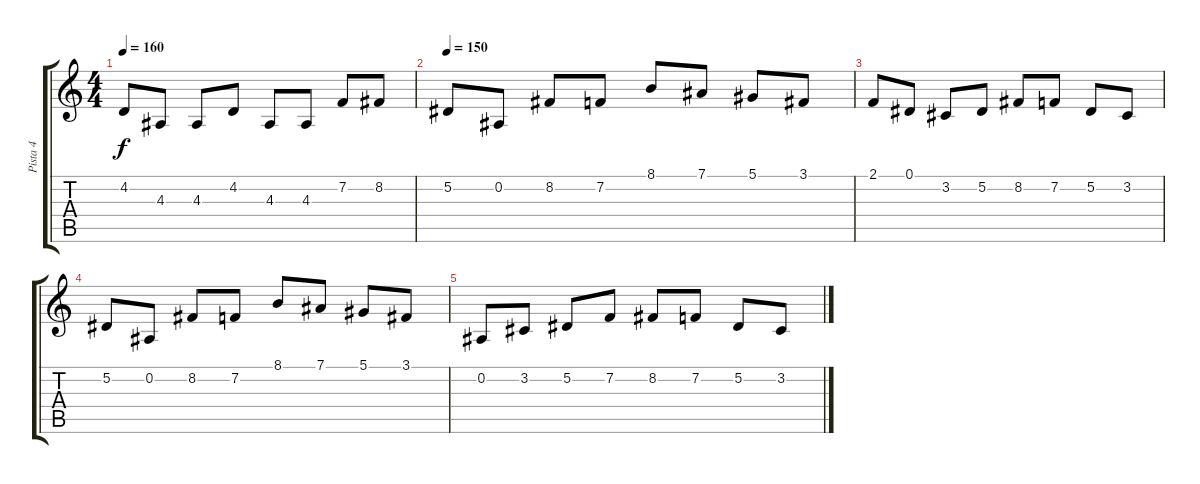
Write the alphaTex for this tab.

\track ("Pista 4" "Pista 4") {instrument stringensemble1}
\staff {score tabs}
\tuning (Eb4 Bb3 Gb3 Db3 Ab2 Eb2) {hide}
\ts (4 4)
\tempo 160
\clef g2
\ks c
4.2.8{dy f} 4.3.8 4.3.8 4.2.8 4.3.8 4.3.8 7.2.8 8.2.8 |
\tempo 150
5.2.8{instrument brightacousticpiano} 0.2.8 8.2.8 7.2.8 8.1.8 7.1.8 5.1.8 3.1.8 |
2.1.8 0.1.8 3.2.8 5.2.8 8.2.8 7.2.8 5.2.8 3.2.8 |
5.2.8{instrument brightacousticpiano} 0.2.8 8.2.8 7.2.8 8.1.8 7.1.8 5.1.8 3.1.8 |
0.2.8 3.2.8 5.2.8 7.2.8 8.2.8 7.2.8 5.2.8 3.2.8
